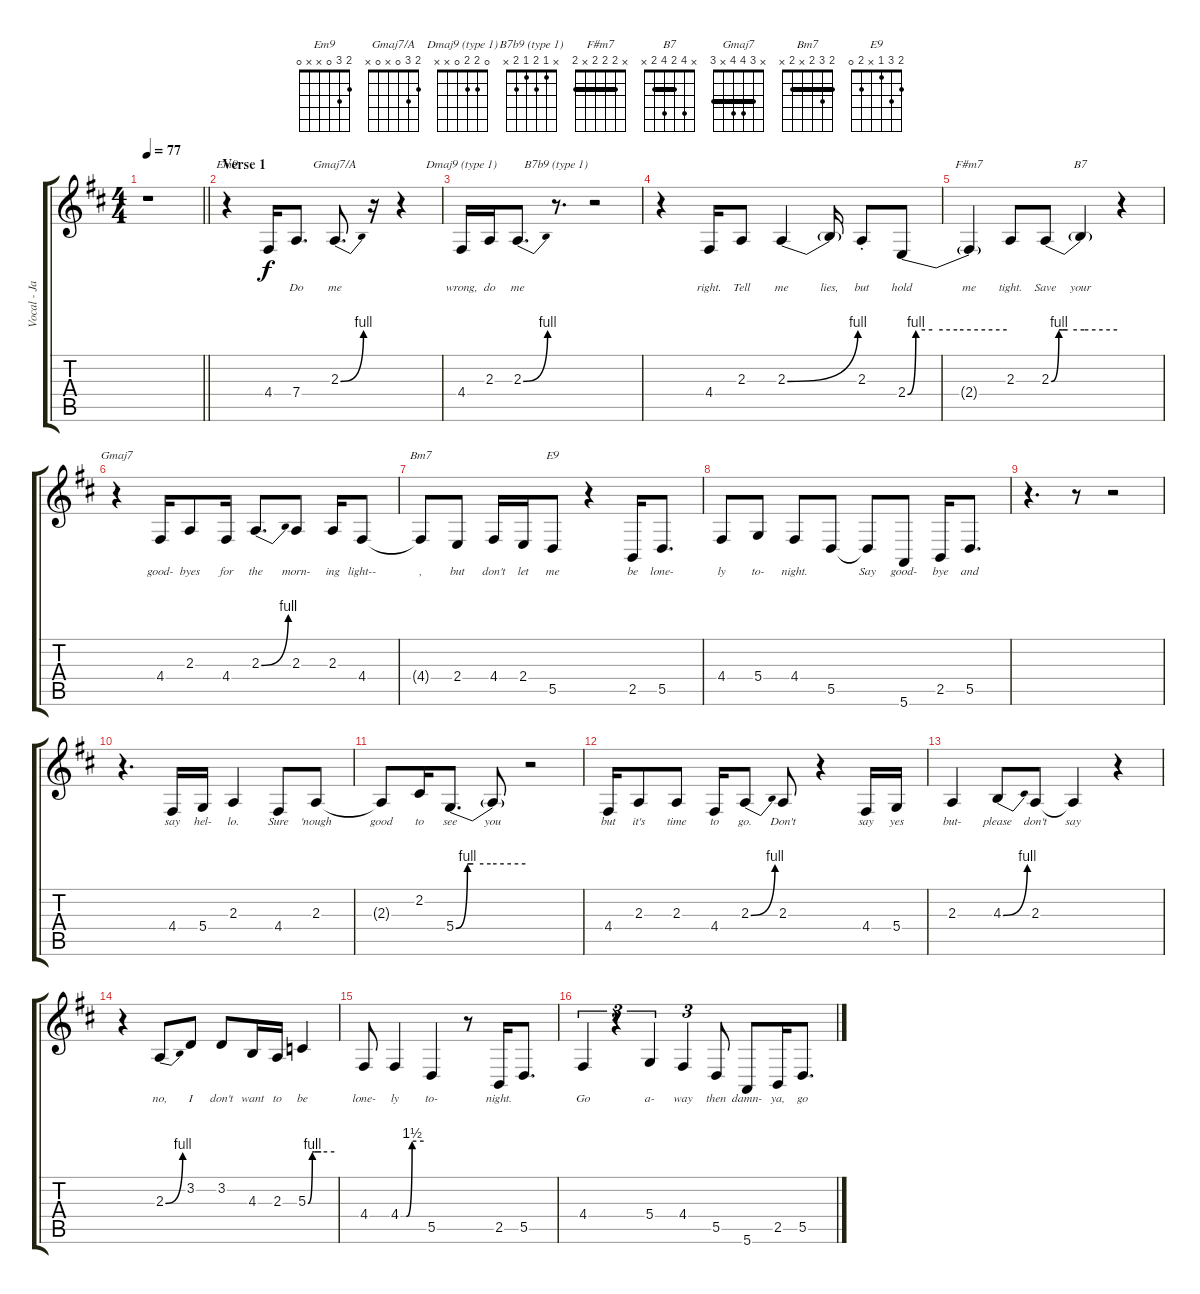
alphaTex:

\track ("Vocal - James Taylor" "Vocal - Ja") {instrument altosax}
\staff {score tabs}
\tuning (E4 B3 G3 D3 A2 E2) {hide}
\chord ("Em9" 2 3 0 x x 0)
\chord ("Gmaj7/A" 2 3 0 x 0 x)
\chord ("Dmaj9 (type 1)" 0 2 2 0 x x)
\chord ("B7b9 (type 1)" x 1 2 1 2 x)
\chord ("F#m7" x 2 2 2 x 2) {barre 2}
\chord ("B7" x 4 2 4 2 x) {barre 2}
\chord ("Gmaj7" x 3 4 4 x 3) {barre 3}
\chord ("Bm7" 2 3 2 x 2 x) {barre 2}
\chord ("E9" 2 3 1 x 2 0)
\ts (4 4)
\tempo 77
\clef g2
\barLineRight lightlight
\ks d
r.1{dy f instrument altosax} |
\section ("" "Verse 1")
r.4{ch "Em9"} 4.4.16{lyrics (0 "") lyrics (1 "") lyrics (2 "") lyrics (3 "") lyrics (4 "")} 7.4.8{d lyrics (0 "Do") lyrics (1 "") lyrics (2 "") lyrics (3 "") lyrics (4 "")} 2.3{be (bend 0 0 60 4)}.8{d ch "Gmaj7/A" lyrics (0 "me") lyrics (1 "") lyrics (2 "") lyrics (3 "") lyrics (4 "")} r.16 r.4 |
4.4.16{ch "Dmaj9 (type 1)" lyrics (0 "wrong,") lyrics (1 "") lyrics (2 "") lyrics (3 "") lyrics (4 "")} 2.3.16{lyrics (0 "do") lyrics (1 "") lyrics (2 "") lyrics (3 "") lyrics (4 "")} 2.3{be (bend 0 0 60 4)}.8{d lyrics (0 "me") lyrics (1 "") lyrics (2 "") lyrics (3 "") lyrics (4 "")} r.8{d ch "B7b9 (type 1)"} r.2 |
r.4 4.4.16{lyrics (0 "right.") lyrics (1 "") lyrics (2 "") lyrics (3 "") lyrics (4 "")} 2.3.8{lyrics (0 "Tell") lyrics (1 "") lyrics (2 "") lyrics (3 "") lyrics (4 "")} 2.3{be (bend 0 0 60 4)}.4{lyrics (0 "me") lyrics (1 "") lyrics (2 "") lyrics (3 "") lyrics (4 "")} 2.3{t}.16{lyrics (0 "lies,") lyrics (1 "") lyrics (2 "") lyrics (3 "") lyrics (4 "")} 2.3{st}.8{lyrics (0 "but") lyrics (1 "") lyrics (2 "") lyrics (3 "") lyrics (4 "")} 2.4{be (custom 0 0 5 4 15 4 30 4 60 4)}.8{lyrics (0 "hold") lyrics (1 "") lyrics (2 "") lyrics (3 "") lyrics (4 "")} |
2.4{t}.4{ch "F#m7" lyrics (0 "me") lyrics (1 "") lyrics (2 "") lyrics (3 "") lyrics (4 "")} 2.3.8{lyrics (0 "tight.") lyrics (1 "") lyrics (2 "") lyrics (3 "") lyrics (4 "")} 2.3{be (custom 0 0 7 4 10 4 15 4 30 4 60 4)}.8{lyrics (0 "Save") lyrics (1 "") lyrics (2 "") lyrics (3 "") lyrics (4 "")} 2.3{t}.4{ch "B7" lyrics (0 "your") lyrics (1 "") lyrics (2 "") lyrics (3 "") lyrics (4 "")} r.4 |
r.4{ch "Gmaj7"} 4.4.16{lyrics (0 "good-") lyrics (1 "") lyrics (2 "") lyrics (3 "") lyrics (4 "")} 2.3.8{lyrics (0 "byes") lyrics (1 "") lyrics (2 "") lyrics (3 "") lyrics (4 "")} 4.4.16{lyrics (0 "for") lyrics (1 "") lyrics (2 "") lyrics (3 "") lyrics (4 "")} 2.3{be (bend 0 0 60 4)}.8{d lyrics (0 "the") lyrics (1 "") lyrics (2 "") lyrics (3 "") lyrics (4 "")} 2.3.8{lyrics (0 "morn-") lyrics (1 "") lyrics (2 "") lyrics (3 "") lyrics (4 "")} 2.3.16{lyrics (0 "ing") lyrics (1 "") lyrics (2 "") lyrics (3 "") lyrics (4 "")} 4.4.8{lyrics (0 "light--") lyrics (1 "") lyrics (2 "") lyrics (3 "") lyrics (4 "")} |
4.4{t}.8{ch "Bm7" lyrics (0 ",") lyrics (1 "") lyrics (2 "") lyrics (3 "") lyrics (4 "")} 2.4.8{lyrics (0 "but") lyrics (1 "") lyrics (2 "") lyrics (3 "") lyrics (4 "")} 4.4.16{lyrics (0 "don't") lyrics (1 "") lyrics (2 "") lyrics (3 "") lyrics (4 "")} 2.4.16{lyrics (0 "let") lyrics (1 "") lyrics (2 "") lyrics (3 "") lyrics (4 "")} 5.5.8{ch "E9" lyrics (0 "me") lyrics (1 "") lyrics (2 "") lyrics (3 "") lyrics (4 "")} r.4 2.5.16{lyrics (0 "be") lyrics (1 "") lyrics (2 "") lyrics (3 "") lyrics (4 "")} 5.5.8{d lyrics (0 "lone-") lyrics (1 "") lyrics (2 "") lyrics (3 "") lyrics (4 "")} |
4.4.8{lyrics (0 "ly") lyrics (1 "") lyrics (2 "") lyrics (3 "") lyrics (4 "")} 5.4.8{lyrics (0 "to-") lyrics (1 "") lyrics (2 "") lyrics (3 "") lyrics (4 "")} 4.4.8{lyrics (0 "night.") lyrics (1 "") lyrics (2 "") lyrics (3 "") lyrics (4 "")} 5.5.8{lyrics (0 "") lyrics (1 "") lyrics (2 "") lyrics (3 "") lyrics (4 "")} 5.5{t}.8{lyrics (0 "Say") lyrics (1 "") lyrics (2 "") lyrics (3 "") lyrics (4 "")} 5.6.8{lyrics (0 "good-") lyrics (1 "") lyrics (2 "") lyrics (3 "") lyrics (4 "")} 2.5.16{lyrics (0 "bye") lyrics (1 "") lyrics (2 "") lyrics (3 "") lyrics (4 "")} 5.5.8{d lyrics (0 "and") lyrics (1 "") lyrics (2 "") lyrics (3 "") lyrics (4 "")} |
r.4{d} r.8 r.2 |
r.4{d} 4.4.16{lyrics (0 "say") lyrics (1 "") lyrics (2 "") lyrics (3 "") lyrics (4 "")} 5.4.16{lyrics (0 "hel-") lyrics (1 "") lyrics (2 "") lyrics (3 "") lyrics (4 "")} 2.3.4{lyrics (0 "lo.") lyrics (1 "") lyrics (2 "") lyrics (3 "") lyrics (4 "")} 4.4.8{lyrics (0 "Sure") lyrics (1 "") lyrics (2 "") lyrics (3 "") lyrics (4 "")} 2.3.8{lyrics (0 "'nough") lyrics (1 "") lyrics (2 "") lyrics (3 "") lyrics (4 "")} |
2.3{t}.8{lyrics (0 "good") lyrics (1 "") lyrics (2 "") lyrics (3 "") lyrics (4 "")} 2.2.16{lyrics (0 "to") lyrics (1 "") lyrics (2 "") lyrics (3 "") lyrics (4 "")} 5.4{be (custom 0 0 10 4 15 4 30 4 60 4)}.8{d lyrics (0 "see") lyrics (1 "") lyrics (2 "") lyrics (3 "") lyrics (4 "")} 5.4{t}.8{lyrics (0 "you") lyrics (1 "") lyrics (2 "") lyrics (3 "") lyrics (4 "")} r.2 |
4.4.16{lyrics (0 "but") lyrics (1 "") lyrics (2 "") lyrics (3 "") lyrics (4 "")} 2.3.8{lyrics (0 "it's") lyrics (1 "") lyrics (2 "") lyrics (3 "") lyrics (4 "")} 2.3.8{lyrics (0 "time") lyrics (1 "") lyrics (2 "") lyrics (3 "") lyrics (4 "")} 4.4.16{lyrics (0 "to") lyrics (1 "") lyrics (2 "") lyrics (3 "") lyrics (4 "")} 2.3{be (bend 0 0 60 4)}.8{lyrics (0 "go.") lyrics (1 "") lyrics (2 "") lyrics (3 "") lyrics (4 "")} 2.3.8{lyrics (0 "Don't") lyrics (1 "") lyrics (2 "") lyrics (3 "") lyrics (4 "")} r.4 4.4.16{lyrics (0 "say") lyrics (1 "") lyrics (2 "") lyrics (3 "") lyrics (4 "")} 5.4.16{lyrics (0 "yes") lyrics (1 "") lyrics (2 "") lyrics (3 "") lyrics (4 "")} |
2.3.4{lyrics (0 "but-") lyrics (1 "") lyrics (2 "") lyrics (3 "") lyrics (4 "")} 4.3{be (bend 0 0 60 4)}.8{lyrics (0 "please") lyrics (1 "") lyrics (2 "") lyrics (3 "") lyrics (4 "")} 2.3.8{lyrics (0 "don't") lyrics (1 "") lyrics (2 "") lyrics (3 "") lyrics (4 "")} 2.3{t}.4{lyrics (0 "say") lyrics (1 "") lyrics (2 "") lyrics (3 "") lyrics (4 "")} r.4 |
r.4 2.3{be (bend 0 0 60 4)}.8{lyrics (0 "no,") lyrics (1 "") lyrics (2 "") lyrics (3 "") lyrics (4 "")} 3.2.8{lyrics (0 "I") lyrics (1 "") lyrics (2 "") lyrics (3 "") lyrics (4 "")} 3.2.8{lyrics (0 "don't") lyrics (1 "") lyrics (2 "") lyrics (3 "") lyrics (4 "")} 4.3.16{lyrics (0 "want") lyrics (1 "") lyrics (2 "") lyrics (3 "") lyrics (4 "")} 2.3.16{lyrics (0 "to") lyrics (1 "") lyrics (2 "") lyrics (3 "") lyrics (4 "")} 5.3{be (custom 0 0 10 4 15 4 30 4 60 4)}.4{lyrics (0 "be") lyrics (1 "") lyrics (2 "") lyrics (3 "") lyrics (4 "")} |
4.4.8{lyrics (0 "lone-") lyrics (1 "") lyrics (2 "") lyrics (3 "") lyrics (4 "")} 4.4{be (custom 0 0 15 0 30 6 60 6)}.4{lyrics (0 "ly") lyrics (1 "") lyrics (2 "") lyrics (3 "") lyrics (4 "")} 5.5.4{lyrics (0 "to-") lyrics (1 "") lyrics (2 "") lyrics (3 "") lyrics (4 "")} r.8 2.5.16{lyrics (0 "night.") lyrics (1 "") lyrics (2 "") lyrics (3 "") lyrics (4 "")} 5.5.8{d lyrics (0 "") lyrics (1 "") lyrics (2 "") lyrics (3 "") lyrics (4 "")} |
4.4.4{tu (3 2) lyrics (0 "Go") lyrics (1 "") lyrics (2 "") lyrics (3 "") lyrics (4 "")} r.4{tu (3 2)} 5.4.4{tu (3 2) lyrics (0 "a-") lyrics (1 "") lyrics (2 "") lyrics (3 "") lyrics (4 "")} 4.4.4{tu (3 2) lyrics (0 "way") lyrics (1 "") lyrics (2 "") lyrics (3 "") lyrics (4 "")} 5.5.8{lyrics (0 "then") lyrics (1 "") lyrics (2 "") lyrics (3 "") lyrics (4 "")} 5.6.8{lyrics (0 "damn-") lyrics (1 "") lyrics (2 "") lyrics (3 "") lyrics (4 "")} 2.5.16{lyrics (0 "ya,") lyrics (1 "") lyrics (2 "") lyrics (3 "") lyrics (4 "")} 5.5.8{d lyrics (0 "go") lyrics (1 "") lyrics (2 "") lyrics (3 "") lyrics (4 "")}
